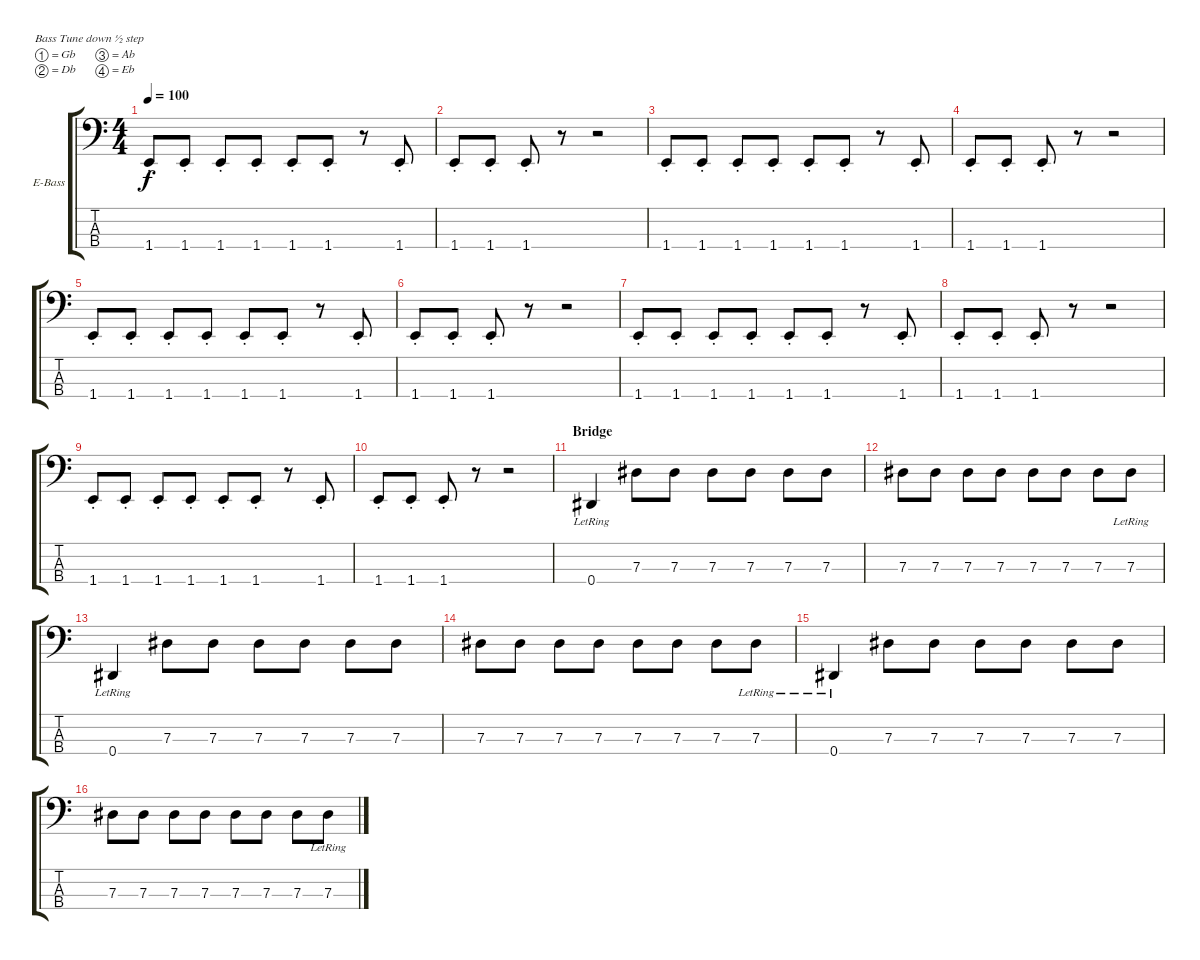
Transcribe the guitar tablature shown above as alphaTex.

\defaultSystemsLayout 4
\bracketExtendMode groupsimilarinstruments
\firstSystemTrackNameOrientation horizontal
\otherSystemsTrackNameOrientation horizontal
\track ("Electric Bass" "E-Bass") {instrument electricbassfinger}
\staff {score tabs}
\tuning (Gb2 Db2 Ab1 Eb1)
\ts (4 4)
\tempo 100
\clef f4
\scale
1.03909
\ks c
1.4{st}.8{dy f} 1.4{st}.8 1.4{st}.8 1.4{st}.8 1.4{st}.8 1.4{st}.8 r.8 1.4{st}.8 |
\scale
0.960908 1.4{st}.8 1.4{st}.8 1.4{st}.8 r.8 r.2 |
\scale
1.03909 1.4{st}.8 1.4{st}.8 1.4{st}.8 1.4{st}.8 1.4{st}.8 1.4{st}.8 r.8 1.4{st}.8 |
\scale
0.960908 1.4{st}.8 1.4{st}.8 1.4{st}.8 r.8 r.2 |
\scale
1.03909 1.4{st}.8 1.4{st}.8 1.4{st}.8 1.4{st}.8 1.4{st}.8 1.4{st}.8 r.8 1.4{st}.8 |
\scale
0.960908 1.4{st}.8 1.4{st}.8 1.4{st}.8 r.8 r.2 |
\scale
1.03909 1.4{st}.8 1.4{st}.8 1.4{st}.8 1.4{st}.8 1.4{st}.8 1.4{st}.8 r.8 1.4{st}.8 |
\scale
0.960908 1.4{st}.8 1.4{st}.8 1.4{st}.8 r.8 r.2 |
\scale
1.03909 1.4{st}.8 1.4{st}.8 1.4{st}.8 1.4{st}.8 1.4{st}.8 1.4{st}.8 r.8 1.4{st}.8 |
\scale
0.960908 1.4{st}.8 1.4{st}.8 1.4{st}.8 r.8 r.2 |
\section ("" "Bridge")
\scale
1.03909 0.4{lr}.4 7.3.8 7.3.8 7.3.8 7.3.8 7.3.8 7.3.8 |
\scale
0.960908 7.3.8 7.3.8 7.3.8 7.3.8 7.3.8 7.3.8 7.3.8 7.3{lr}.8 |
\scale
1.03909 0.4{lr}.4 7.3.8 7.3.8 7.3.8 7.3.8 7.3.8 7.3.8 |
\scale
0.960908 7.3.8 7.3.8 7.3.8 7.3.8 7.3.8 7.3.8 7.3.8 7.3{lr}.8 |
\scale
1.03909 0.4{lr}.4 7.3.8 7.3.8 7.3.8 7.3.8 7.3.8 7.3.8 |
\scale
0.960908 7.3.8 7.3.8 7.3.8 7.3.8 7.3.8 7.3.8 7.3.8 7.3{lr}.8
